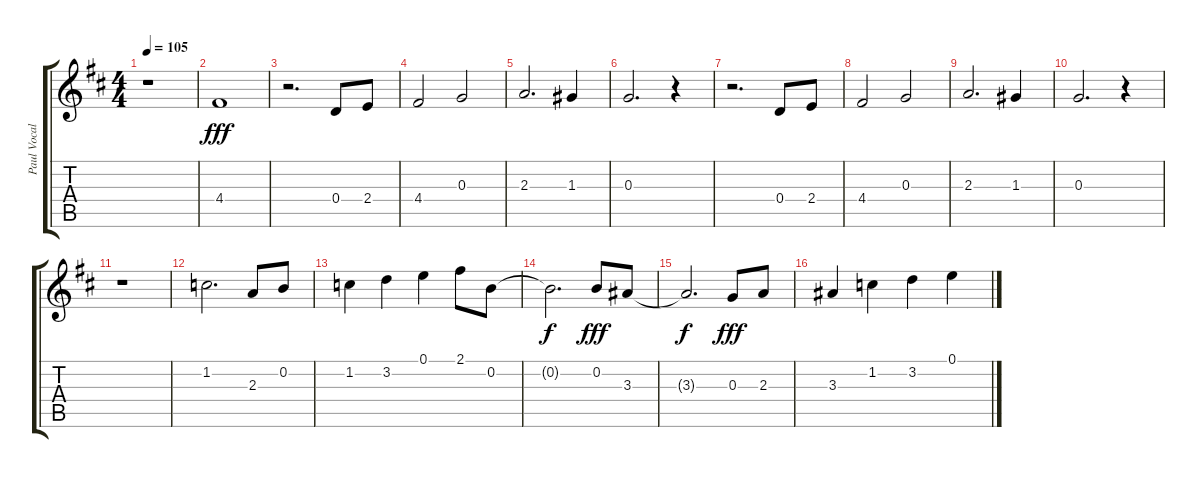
\track ("Paul Vocal" "Paul Vocal") {instrument electricguitarjazz}
\staff {score tabs}
\tuning (E4 B3 G3 D3 A2 E2) {hide}
\ts (4 4)
\tempo 105
\clef g2
\ks d
r.1{dy fff} |
4.4.1 |
r.2{d} 0.4.8 2.4.8 |
4.4.2 0.3.2 |
2.3.2{d} 1.3.4 |
0.3.2{d} r.4 |
r.2{d} 0.4.8 2.4.8 |
4.4.2 0.3.2 |
2.3.2{d} 1.3.4 |
0.3.2{d} r.4 |
r.1 |
1.2.2{d} 2.3.8 0.2.8 |
1.2.4 3.2.4 0.1.4 2.1.8 0.2.8 |
0.2{t}.2{d dy f} 0.2.8{dy fff} 3.3.8 |
3.3{t}.2{d dy f} 0.3.8{dy fff} 2.3.8 |
3.3.4 1.2.4 3.2.4 0.1.4
